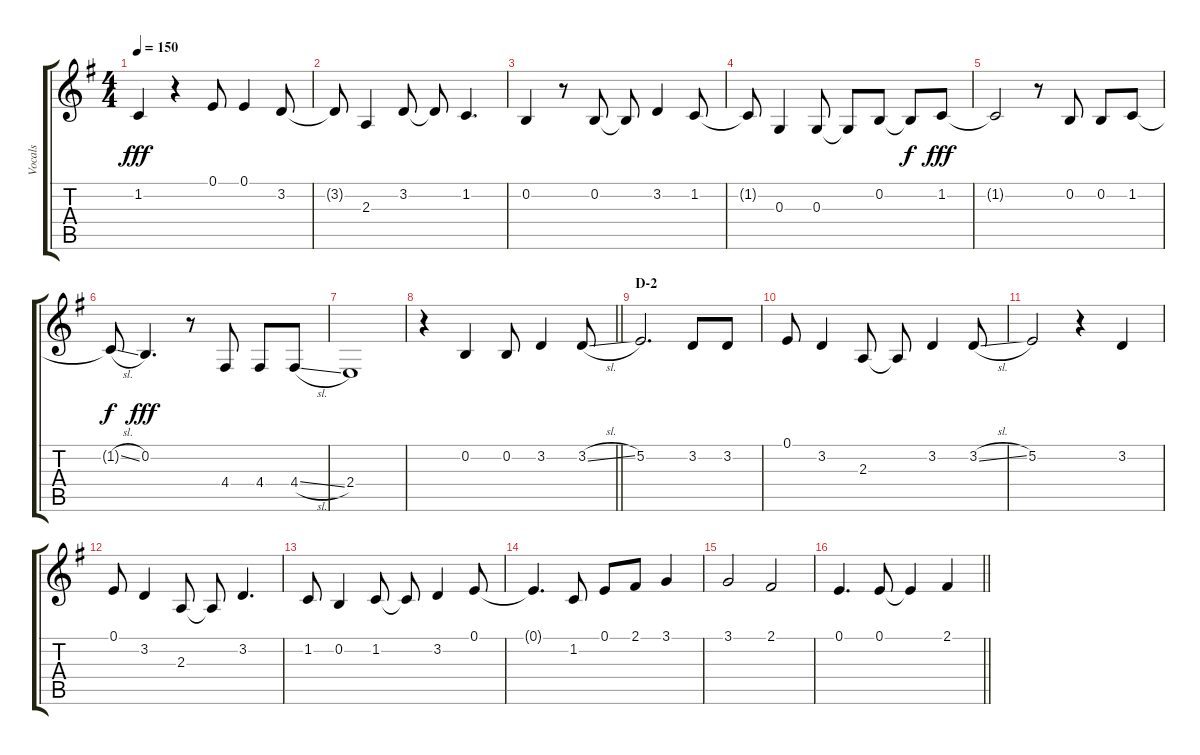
\track ("Vocals" "Vocals") {instrument voiceoohs}
\staff {score tabs}
\tuning (E4 B3 G3 D3 A2 E2) {hide}
\ts (4 4)
\tempo 150
\clef g2
\ks g
1.2{t}.4{dy fff} r.4 0.1.8 0.1.4 3.2.8 |
3.2{t}.8 2.3.4 3.2.8 3.2{t}.8 1.2.4{d} |
0.2.4 r.8 0.2.8 0.2{t}.8 3.2.4 1.2.8 |
1.2{t}.8 0.3.4 0.3.8 0.3{t}.8 0.2.8 0.2{t}.8{dy f} 1.2.8{dy fff} |
1.2{t}.2 r.8 0.2.8 0.2.8 1.2.8 |
1.2{sl t}.8{dy f} 0.2.4{d dy fff} r.8 4.4.8 4.4.8 4.4{sl}.8 |
2.4.1 |
\barLineRight lightlight
r.4 0.2.4 0.2.8 3.2.4 3.2{sl}.8 |
\section ("" "D-2")
5.2.2{d} 3.2.8 3.2.8 |
0.1.8 3.2.4 2.3.8 2.3{t}.8 3.2.4 3.2{sl}.8 |
5.2.2 r.4 3.2.4 |
0.1.8 3.2.4 2.3.8 2.3{t}.8 3.2.4{d} |
1.2.8 0.2.4 1.2.8 1.2{t}.8 3.2.4 0.1.8 |
0.1{t}.4{d} 1.2.8 0.1.8 2.1.8 3.1.4 |
3.1.2 2.1.2 |
\barLineRight lightlight
0.1.4{d} 0.1.8 0.1{t}.4 2.1.4
